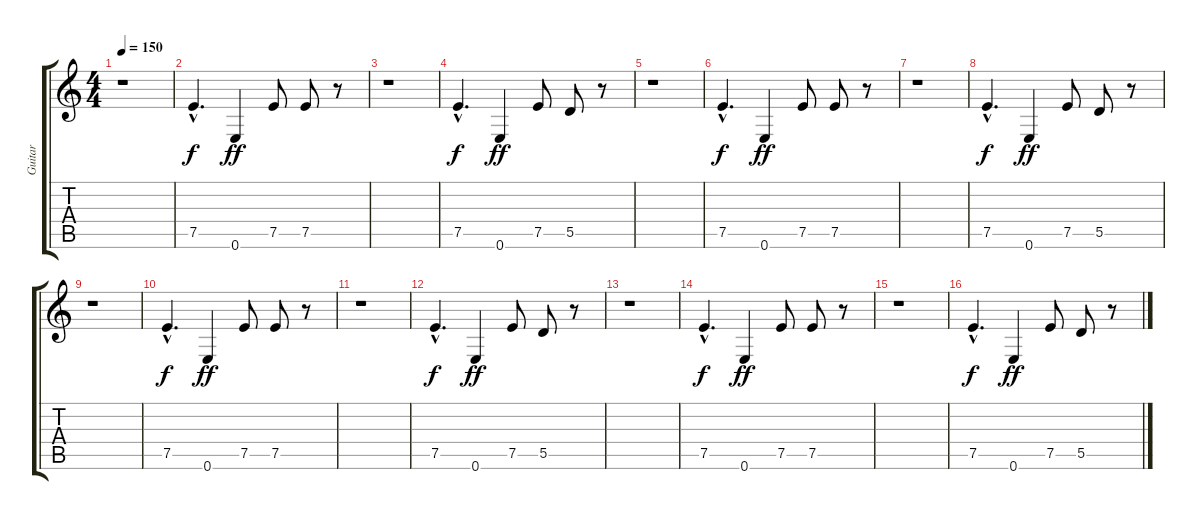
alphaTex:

\track ("Guitar" "Guitar") {instrument overdrivenguitar}
\staff {score tabs}
\tuning (E4 B3 G3 D3 A2 E2) {hide}
\ts (4 4)
\tempo 150
\clef g2
\ks c
r.1{dy ff} |
7.5{hac}.4{d dy f} 0.6.4{dy ff} 7.5.8 7.5.8 r.8 |
r.1 |
7.5{hac}.4{d dy f} 0.6.4{dy ff} 7.5.8 5.5.8 r.8 |
r.1 |
7.5{hac}.4{d dy f} 0.6.4{dy ff} 7.5.8 7.5.8 r.8 |
r.1 |
7.5{hac}.4{d dy f} 0.6.4{dy ff} 7.5.8 5.5.8 r.8 |
r.1 |
7.5{hac}.4{d dy f} 0.6.4{dy ff} 7.5.8 7.5.8 r.8 |
r.1 |
7.5{hac}.4{d dy f} 0.6.4{dy ff} 7.5.8 5.5.8 r.8 |
r.1 |
7.5{hac}.4{d dy f} 0.6.4{dy ff} 7.5.8 7.5.8 r.8 |
r.1 |
7.5{hac}.4{d dy f} 0.6.4{dy ff} 7.5.8 5.5.8 r.8
